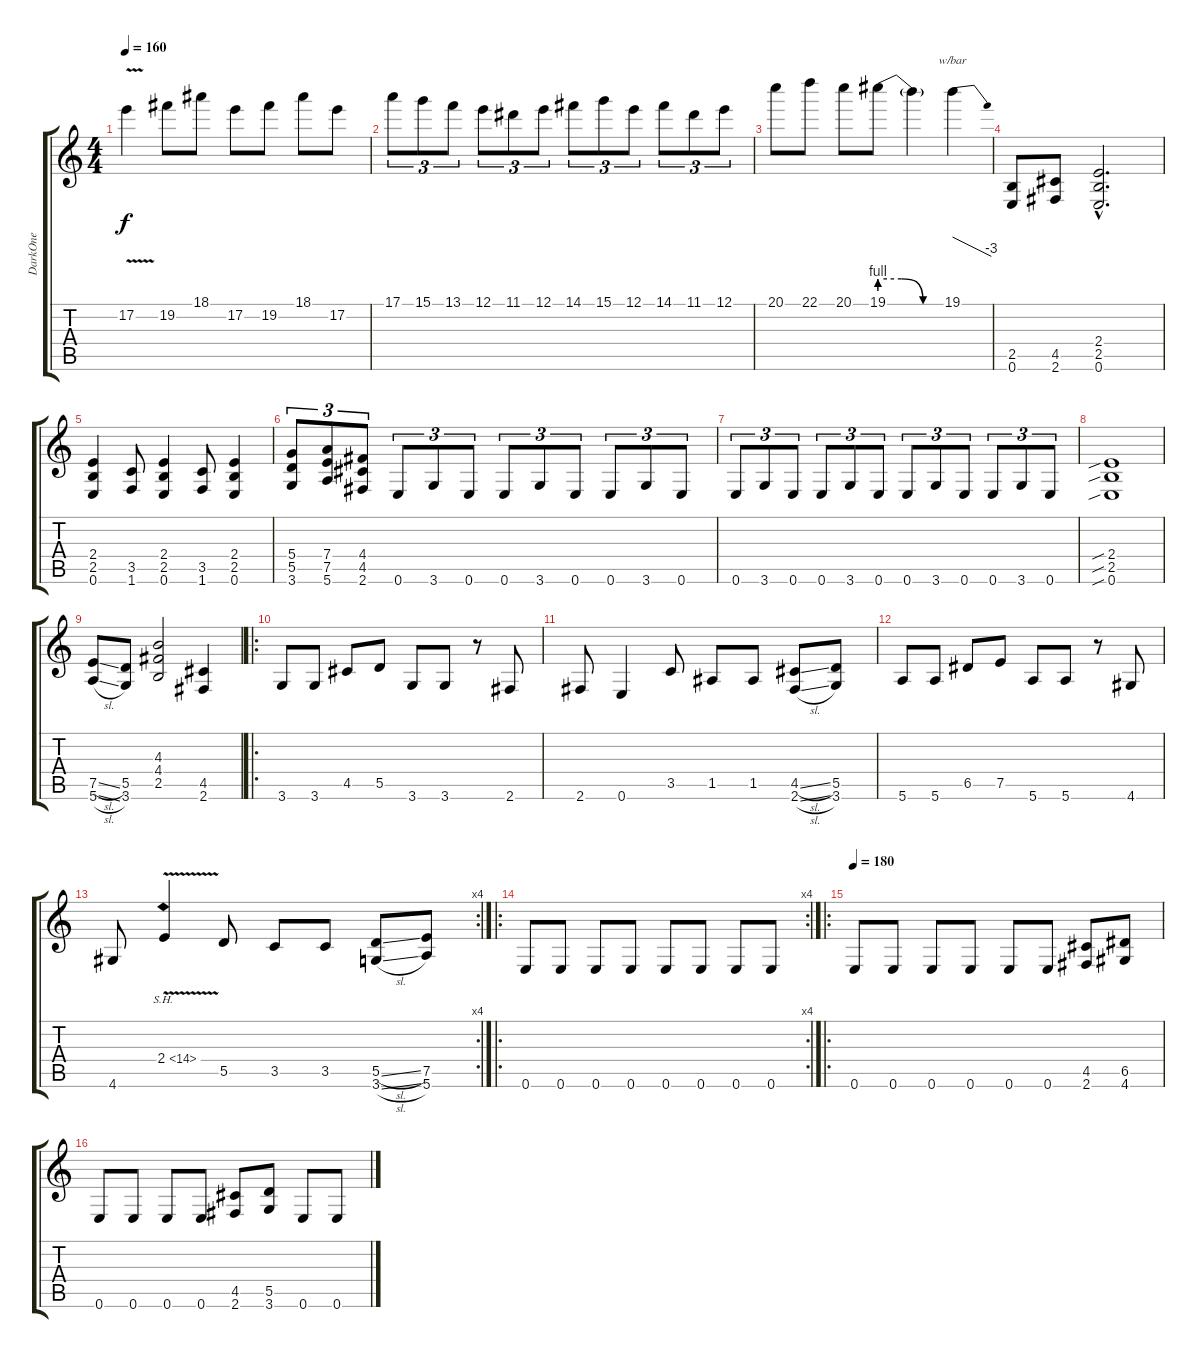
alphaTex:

\track ("DarkOne" "DarkOne") {instrument distortionguitar}
\staff {score tabs}
\tuning (E4 B3 G3 D3 A2 E2) {hide}
\ts (4 4)
\tempo 160
\clef g2
\ks c
17.2{v}.4{dy f} 19.2.8 18.1.8 17.2.8 19.2.8 18.1.8 17.2.8 |
17.1.8{tu (3 2)} 15.1.8{tu (3 2)} 13.1.8{tu (3 2)} 12.1.8{tu (3 2)} 11.1.8{tu (3 2)} 12.1.8{tu (3 2)} 14.1.8{tu (3 2)} 15.1.8{tu (3 2)} 12.1.8{tu (3 2)} 14.1.8{tu (3 2)} 11.1.8{tu (3 2)} 12.1.8{tu (3 2)} |
20.1.8 22.1.8 20.1.8 19.1{be (custom 0 4 20 4 40 0 60 0)}.8 19.1{t}.4 19.1.4{tbe (dive default 0 0 60 -12)} |
(2.5 0.6).8 (4.5 2.6).8 (2.4{hac} 2.5{hac} 0.6{hac}).2{d} |
(2.4 2.5 0.6).4 (3.5 1.6).8 (2.4 2.5 0.6).4 (3.5 1.6).8 (2.4 2.5 0.6).4 |
(5.4 5.5 3.6).8{tu (3 2)} (7.4 7.5 5.6).8{tu (3 2)} (4.4 4.5 2.6).8{tu (3 2)} 0.6.8{tu (3 2)} 3.6.8{tu (3 2)} 0.6.8{tu (3 2)} 0.6.8{tu (3 2)} 3.6.8{tu (3 2)} 0.6.8{tu (3 2)} 0.6.8{tu (3 2)} 3.6.8{tu (3 2)} 0.6.8{tu (3 2)} |
0.6.8{tu (3 2)} 3.6.8{tu (3 2)} 0.6.8{tu (3 2)} 0.6.8{tu (3 2)} 3.6.8{tu (3 2)} 0.6.8{tu (3 2)} 0.6.8{tu (3 2)} 3.6.8{tu (3 2)} 0.6.8{tu (3 2)} 0.6.8{tu (3 2)} 3.6.8{tu (3 2)} 0.6.8{tu (3 2)} |
(2.4{sib} 2.5{sib} 0.6{sib}).1 |
(7.5{sl} 5.6{sl}).8 (5.5 3.6).8 (4.3 4.4 2.5).2 (4.5 2.6).4 |
\ro
3.6.8 3.6.8 4.5.8 5.5.8 3.6.8 3.6.8 r.8 2.6.8 |
2.6.8 0.6.4 3.5.8 1.5.8 1.5.8 (4.5{sl} 2.6{sl}).8 (5.5 3.6).8 |
5.6.8 5.6.8 6.5.8 7.5.8 5.6.8 5.6.8 r.8 4.6.8 |
\rc 4
4.6.8 2.4{sh 12 v}.4 5.5.8 3.5.8 3.5.8 (5.5{sl} 3.6{sl}).8 (7.5 5.6).8 |
\ro
\rc 4
0.6.8 0.6.8 0.6.8 0.6.8 0.6.8 0.6.8 0.6.8 0.6.8 |
\ro
\tempo 180
0.6.8 0.6.8 0.6.8 0.6.8 0.6.8 0.6.8 (4.5 2.6).8 (6.5 4.6).8 |
0.6.8 0.6.8 0.6.8 0.6.8 (4.5 2.6).8 (5.5 3.6).8 0.6.8 0.6.8
